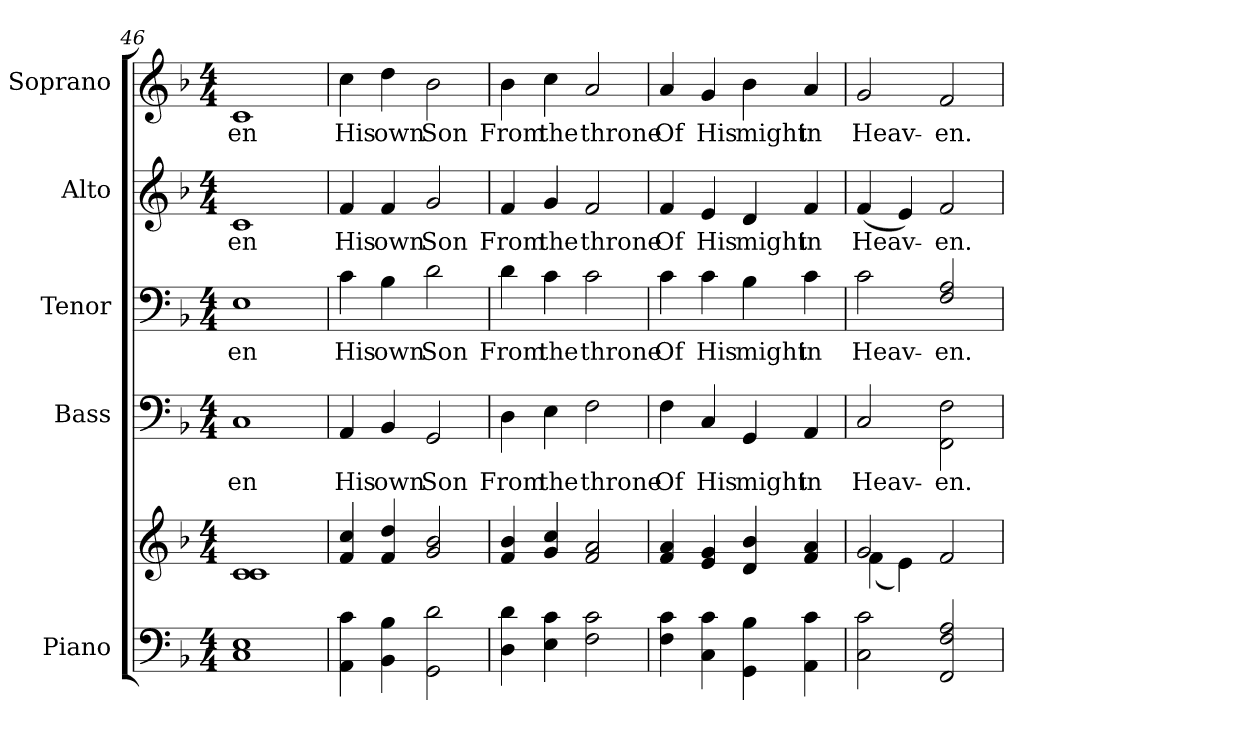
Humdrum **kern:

**kern	**kern	**kern	**text	**kern	**text	**kern	**text	**kern	**text
*part5	*part5	*part4	*part4	*part3	*part3	*part2	*part2	*part1	*part1
*staff6	*staff5	*staff4	*staff4	*staff3	*staff3	*staff2	*staff2	*staff1	*staff1
*I"Piano	*	*I"Bass	*	*I"Tenor	*	*I"Alto	*	*I"Soprano	*
*I'Pno.	*	*I'B.	*	*I'T.	*	*I'A.	*	*I'S.	*
*clefF4	*clefG2	*clefF4	*	*clefF4	*	*clefG2	*	*clefG2	*
*k[b-]	*k[b-]	*k[b-]	*	*k[b-]	*	*k[b-]	*	*k[b-]	*
*F:	*F:	*F:	*	*F:	*	*F:	*	*F:	*
*M4/4	*M4/4	*M4/4	*	*M4/4	*	*M4/4	*	*M4/4	*
=46	=46	=46	=46	=46	=46	=46	=46	=46	=46
!	!	!	!LO:LY:b:color=#000000	!	!	!	!	!	!
!	!	!	!	!	!LO:LY:b:color=#000000	!	!	!	!
!	!	!	!	!	!	!	!LO:LY:b:color=#000000	!	!
!	!	!	!	!	!	!	!	!	!LO:LY:b:color=#000000
1Ci 1Ei	1ci 1ci	1Ci	-en	1Ei	-en	1ci	-en	1ci	-en
!!LO:PB:g=z
=47	=47	=47	=47	=47	=47	=47	=47	=47	=47
!	!	!	!LO:LY:b:color=#000000	!	!	!	!	!	!
!	!	!	!	!	!LO:LY:b:color=#000000	!	!	!	!
!	!	!	!	!	!	!	!LO:LY:b:color=#000000	!	!
!	!	!	!	!	!	!	!	!	!LO:LY:b:color=#000000
4AAi\ 4ci	4fi/ 4cci	4AAi/	His	4ci\	His	4fi/	His	4cci\	His
!	!	!	!LO:LY:b:color=#000000	!	!	!	!	!	!
!	!	!	!	!	!LO:LY:b:color=#000000	!	!	!	!
!	!	!	!	!	!	!	!LO:LY:b:color=#000000	!	!
!	!	!	!	!	!	!	!	!	!LO:LY:b:color=#000000
4BB-i\ 4B-i	4fi/ 4ddi	4BB-i/	own	4B-i\	own	4fi/	own	4ddi\	own
!	!	!	!LO:LY:b:color=#000000	!	!	!	!	!	!
!	!	!	!	!	!LO:LY:b:color=#000000	!	!	!	!
!	!	!	!	!	!	!	!LO:LY:b:color=#000000	!	!
!	!	!	!	!	!	!	!	!	!LO:LY:b:color=#000000
2GGi\ 2di	2gi/ 2b-i	2GGi/	Son	2di\	Son	2gi/	Son	2b-i\	Son
=48	=48	=48	=48	=48	=48	=48	=48	=48	=48
!	!	!	!LO:LY:b:color=#000000	!	!	!	!	!	!
!	!	!	!	!	!LO:LY:b:color=#000000	!	!	!	!
!	!	!	!	!	!	!	!LO:LY:b:color=#000000	!	!
!	!	!	!	!	!	!	!	!	!LO:LY:b:color=#000000
4Di\ 4di	4fi/ 4b-i	4Di\	From	4di\	From	4fi/	From	4b-i\	From
!	!	!	!LO:LY:b:color=#000000	!	!	!	!	!	!
!	!	!	!	!	!LO:LY:b:color=#000000	!	!	!	!
!	!	!	!	!	!	!	!LO:LY:b:color=#000000	!	!
!	!	!	!	!	!	!	!	!	!LO:LY:b:color=#000000
4Ei\ 4ci	4gi/ 4cci	4Ei\	the	4ci\	the	4gi/	the	4cci\	the
!	!	!	!LO:LY:b:color=#000000	!	!	!	!	!	!
!	!	!	!	!	!LO:LY:b:color=#000000	!	!	!	!
!	!	!	!	!	!	!	!LO:LY:b:color=#000000	!	!
!	!	!	!	!	!	!	!	!	!LO:LY:b:color=#000000
2Fi\ 2ci	2fi/ 2ai	2Fi\	throne	2ci\	throne	2fi/	throne	2ai/	throne
!!LO:PB:g=z
=49	=49	=49	=49	=49	=49	=49	=49	=49	=49
!	!	!	!LO:LY:b:color=#000000	!	!	!	!	!	!
!	!	!	!	!	!LO:LY:b:color=#000000	!	!	!	!
!	!	!	!	!	!	!	!LO:LY:b:color=#000000	!	!
!	!	!	!	!	!	!	!	!	!LO:LY:b:color=#000000
4Fi\ 4ci	4fi/ 4ai	4Fi\	Of	4ci\	Of	4fi/	Of	4ai/	Of
!	!	!	!LO:LY:b:color=#000000	!	!	!	!	!	!
!	!	!	!	!	!LO:LY:b:color=#000000	!	!	!	!
!	!	!	!	!	!	!	!LO:LY:b:color=#000000	!	!
!	!	!	!	!	!	!	!	!	!LO:LY:b:color=#000000
4Ci\ 4ci	4ei/ 4gi	4Ci/	His	4ci\	His	4ei/	His	4gi/	His
!	!	!	!LO:LY:b:color=#000000	!	!	!	!	!	!
!	!	!	!	!	!LO:LY:b:color=#000000	!	!	!	!
!	!	!	!	!	!	!	!LO:LY:b:color=#000000	!	!
!	!	!	!	!	!	!	!	!	!LO:LY:b:color=#000000
4GGi\ 4B-i	4di/ 4b-i	4GGi/	might	4B-i\	might	4di/	might	4b-i\	might
!	!	!	!LO:LY:b:color=#000000	!	!	!	!	!	!
!	!	!	!	!	!LO:LY:b:color=#000000	!	!	!	!
!	!	!	!	!	!	!	!LO:LY:b:color=#000000	!	!
!	!	!	!	!	!	!	!	!	!LO:LY:b:color=#000000
4AAi\ 4ci	4fi/ 4ai	4AAi/	in	4ci\	in	4fi/	in	4ai/	in
=50	=50	=50	=50	=50	=50	=50	=50	=50	=50
*	*^	*	*	*	*	*	*	*	*
!	!	!	!	!LO:LY:b:color=#000000	!	!	!	!	!	!
!	!	!	!	!	!	!LO:LY:b:color=#000000	!	!	!	!
!	!	!	!	!	!	!	!	!LO:LY:b:color=#000000	!	!
!	!	!	!	!	!	!	!	!	!	!LO:LY:b:color=#000000
2Ci\ 2ci	2gi/	(4fi\	2Ci/	Heav-	2ci\	Heav-	(4fi/	Heav-	2gi/	Heav-
.	.	4ei\)	.	.	.	.	4ei/)	.	.	.
!	!	!	!	!LO:LY:b:color=#000000	!	!	!	!	!	!
!	!	!	!	!	!	!LO:LY:b:color=#000000	!	!	!	!
!	!	!	!	!	!	!	!	!LO:LY:b:color=#000000	!	!
!	!	!	!	!	!	!	!	!	!	!LO:LY:b:color=#000000
2FFi/ 2Fi 2Ai	2fi/	2ryy	2FFi\ 2Fi	-en.	2Fi/ 2Ai	-en.	2fi/	-en.	2fi/	-en.
*	*v	*v	*	*	*	*	*	*	*	*
=	=	=	=	=	=	=	=	=	=
*-	*-	*-	*-	*-	*-	*-	*-	*-	*-
